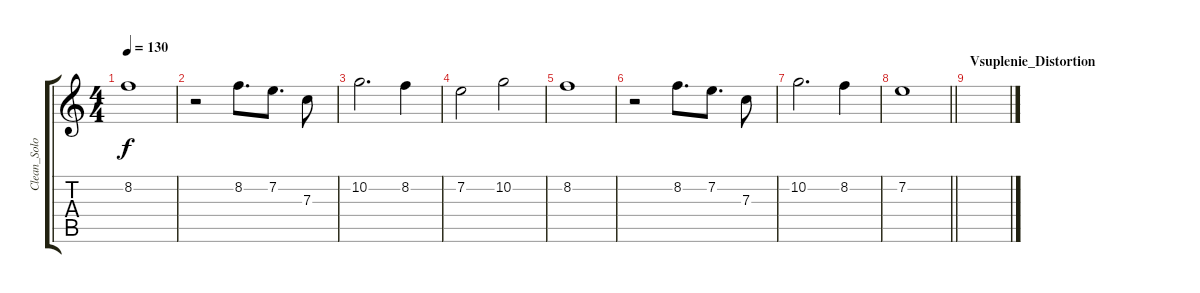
\track ("Clean_Solo" "Clean_Solo") {instrument electricguitarclean}
\staff {score tabs}
\tuning (D4 A3 F3 C3 G2 C2) {hide}
\ts (4 4)
\tempo 130
\clef g2
\ks c
8.2.1{dy f} |
r.2 8.2.8{d} 7.2.8{d} 7.3.8 |
10.2.2{d} 8.2.4 |
7.2.2 10.2.2 |
8.2.1 |
r.2 8.2.8{d} 7.2.8{d} 7.3.8 |
10.2.2{d} 8.2.4 |
\barLineRight lightlight
7.2.1 |
\section ("" "Vsuplenie_Distortion")
